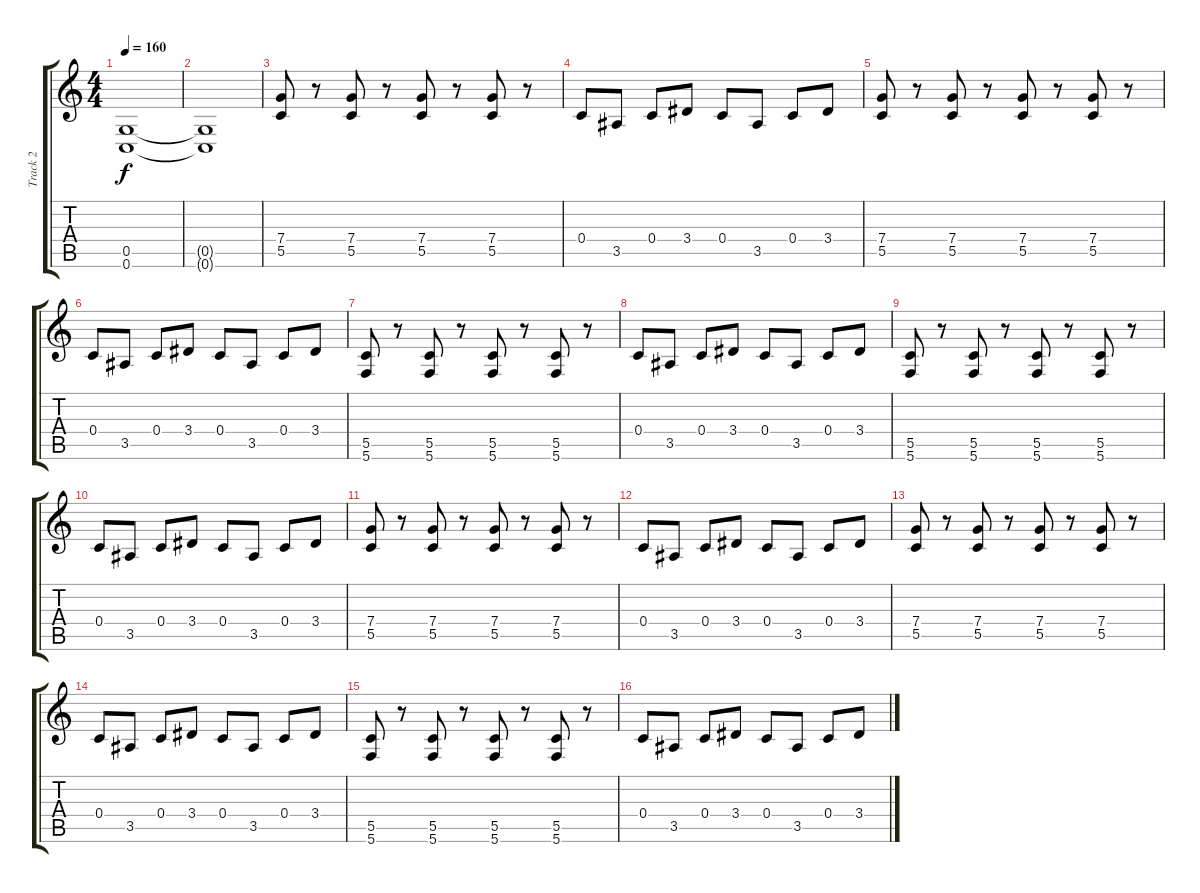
\track ("Track 2" "Track 2") {instrument distortionguitar}
\staff {score tabs}
\tuning (D4 A3 F3 C3 G2 C2) {hide}
\ts (4 4)
\tempo 160
\clef g2
\ks c
(0.5{t} 0.6{t}).1{dy f} |
(0.5{t} 0.6{t}).1 |
(7.4 5.5).8 r.8 (7.4 5.5).8 r.8 (7.4 5.5).8 r.8 (7.4 5.5).8 r.8 |
0.4.8 3.5.8 0.4.8 3.4.8 0.4.8 3.5.8 0.4.8 3.4.8 |
(7.4 5.5).8 r.8 (7.4 5.5).8 r.8 (7.4 5.5).8 r.8 (7.4 5.5).8 r.8 |
0.4.8 3.5.8 0.4.8 3.4.8 0.4.8 3.5.8 0.4.8 3.4.8 |
(5.5 5.6).8 r.8 (5.5 5.6).8 r.8 (5.5 5.6).8 r.8 (5.5 5.6).8 r.8 |
0.4.8 3.5.8 0.4.8 3.4.8 0.4.8 3.5.8 0.4.8 3.4.8 |
(5.5 5.6).8 r.8 (5.5 5.6).8 r.8 (5.5 5.6).8 r.8 (5.5 5.6).8 r.8 |
0.4.8 3.5.8 0.4.8 3.4.8 0.4.8 3.5.8 0.4.8 3.4.8 |
(7.4 5.5).8 r.8 (7.4 5.5).8 r.8 (7.4 5.5).8 r.8 (7.4 5.5).8 r.8 |
0.4.8 3.5.8 0.4.8 3.4.8 0.4.8 3.5.8 0.4.8 3.4.8 |
(7.4 5.5).8 r.8 (7.4 5.5).8 r.8 (7.4 5.5).8 r.8 (7.4 5.5).8 r.8 |
0.4.8 3.5.8 0.4.8 3.4.8 0.4.8 3.5.8 0.4.8 3.4.8 |
(5.5 5.6).8 r.8 (5.5 5.6).8 r.8 (5.5 5.6).8 r.8 (5.5 5.6).8 r.8 |
0.4.8 3.5.8 0.4.8 3.4.8 0.4.8 3.5.8 0.4.8 3.4.8
